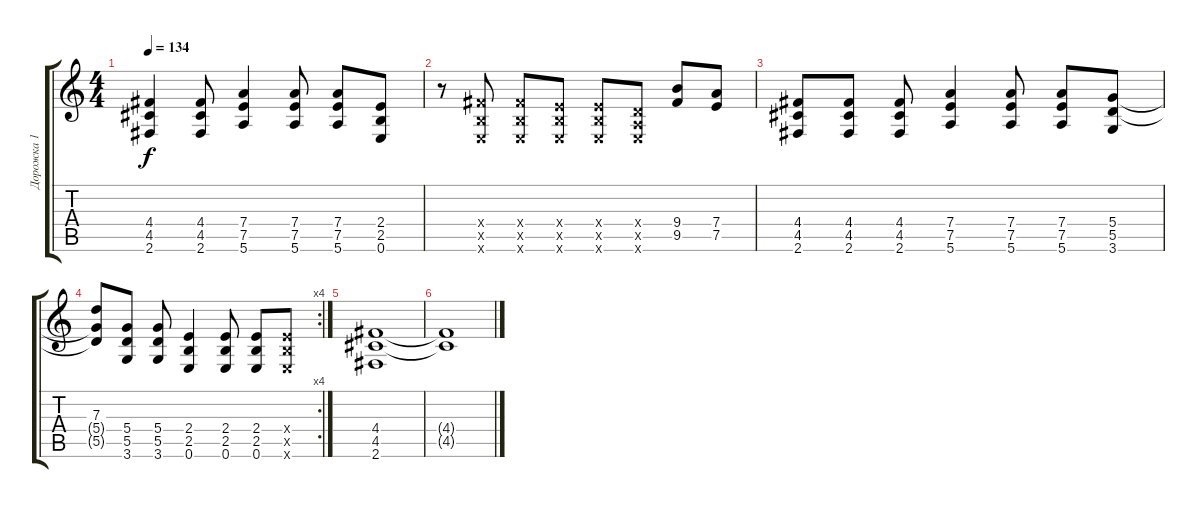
\track ("Дорожка 1" "Дорожка 1") {instrument acousticguitarsteel}
\staff {score tabs}
\tuning (E4 B3 G3 D3 A2 E2) {hide}
\ts (4 4)
\tempo 134
\clef g2
\ks c
(4.4 4.5 2.6).4{dy f} (4.4 4.5 2.6).8 (7.4 7.5 5.6).4 (7.4 7.5 5.6).8 (7.4 7.5 5.6).8 (2.4 2.5 0.6).8 |
r.8 (4.4{x} 2.5{x} 0.6{x}).8 (4.4{x} 2.5{x} 0.6{x}).8 (2.4{x} 2.5{x} 0.6{x}).8 (2.4{x} 2.5{x} 0.6{x}).8 (0.4{x} 0.5{x} 0.6{x}).8 (9.4 9.5).8 (7.4 7.5).8 |
(4.4 4.5 2.6).8 (4.4 4.5 2.6).8 (4.4 4.5 2.6).8 (7.4 7.5 5.6).4 (7.4 7.5 5.6).8 (7.4 7.5 5.6).8 (5.4 5.5 3.6).8 |
\rc 4
(7.3 5.4{t} 5.5{t}).8 (5.4 5.5 3.6).8 (5.4 5.5 3.6).8 (2.4 2.5 0.6).4 (2.4 2.5 0.6).8 (2.4 2.5 0.6).8 (2.4{x} 2.5{x} 0.6{x}).8 |
(4.4 4.5 2.6).1 |
(4.4{t} 4.5{t}).1
